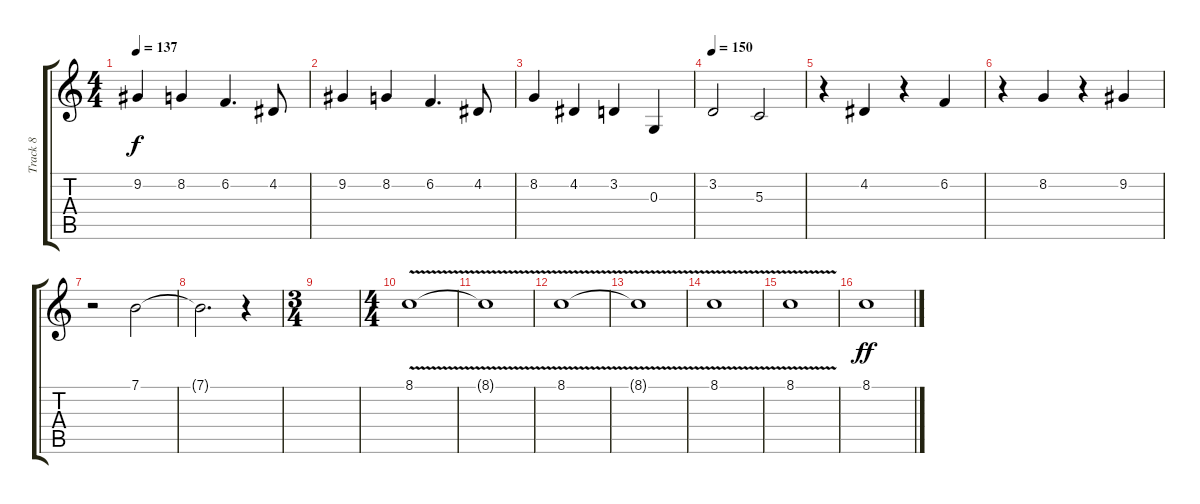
\track ("Track 8" "Track 8") {instrument tuba}
\staff {score tabs}
\tuning (E4 B3 G3 D3 A2 E2) {hide}
\ts (4 4)
\tempo 137
\clef g2
\ks c
9.2.4{dy f} 8.2.4 6.2.4{d} 4.2.8 |
9.2.4 8.2.4 6.2.4{d} 4.2.8 |
8.2.4 4.2.4 3.2.4 0.3.4 |
\tempo 150
3.2.2 5.3.2 |
r.4 4.2.4 r.4 6.2.4 |
r.4 8.2.4 r.4 9.2.4 |
r.2 7.1.2 |
7.1{t}.2{d} r.4 |
\ts (3 4)
|
\ts (4 4)
8.1{v}.1 |
8.1{v t}.1 |
8.1{v}.1 |
8.1{t}.1 |
8.1{v}.1 |
8.1{v}.1 |
8.1.1{dy ff}
